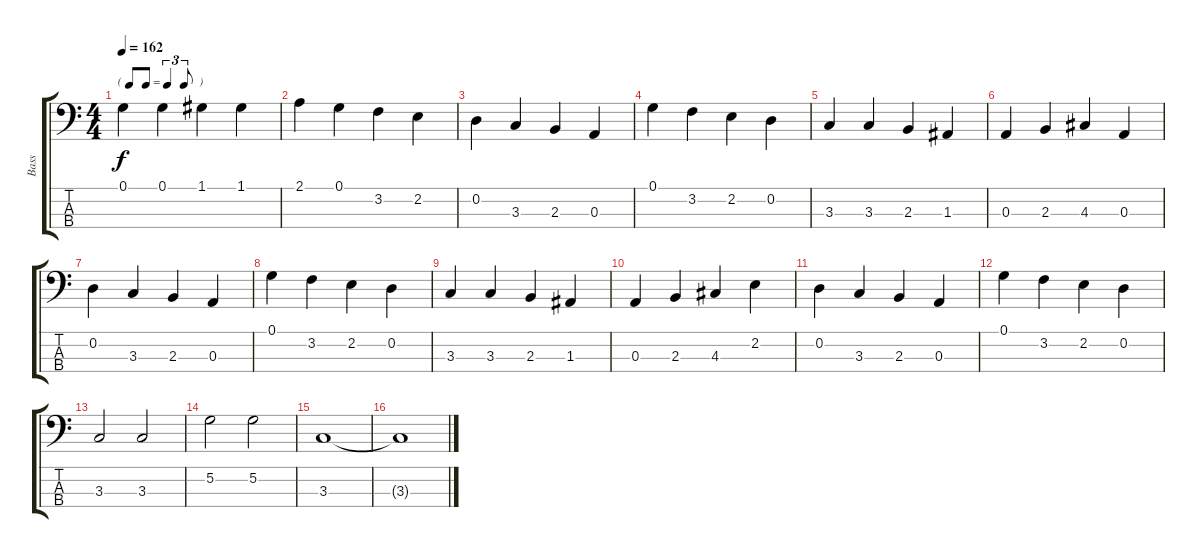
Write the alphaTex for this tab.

\track ("Bass" "Bass") {instrument acousticbass}
\staff {score tabs}
\tuning (G2 D2 A1 E1) {hide}
\ts (4 4)
\tf triplet8th
\tempo 162
\clef f4
\ks c
0.1.4{dy f} 0.1.4 1.1.4 1.1.4 |
2.1.4 0.1.4 3.2.4 2.2.4 |
0.2.4 3.3.4 2.3.4 0.3.4 |
0.1.4 3.2.4 2.2.4 0.2.4 |
3.3.4 3.3.4 2.3.4 1.3.4 |
0.3.4 2.3.4 4.3.4 0.3.4 |
0.2.4 3.3.4 2.3.4 0.3.4 |
0.1.4 3.2.4 2.2.4 0.2.4 |
3.3.4 3.3.4 2.3.4 1.3.4 |
0.3.4 2.3.4 4.3.4 2.2.4 |
0.2.4 3.3.4 2.3.4 0.3.4 |
0.1.4 3.2.4 2.2.4 0.2.4 |
3.3.2 3.3.2 |
5.2.2 5.2.2 |
3.3.1 |
3.3{t}.1
